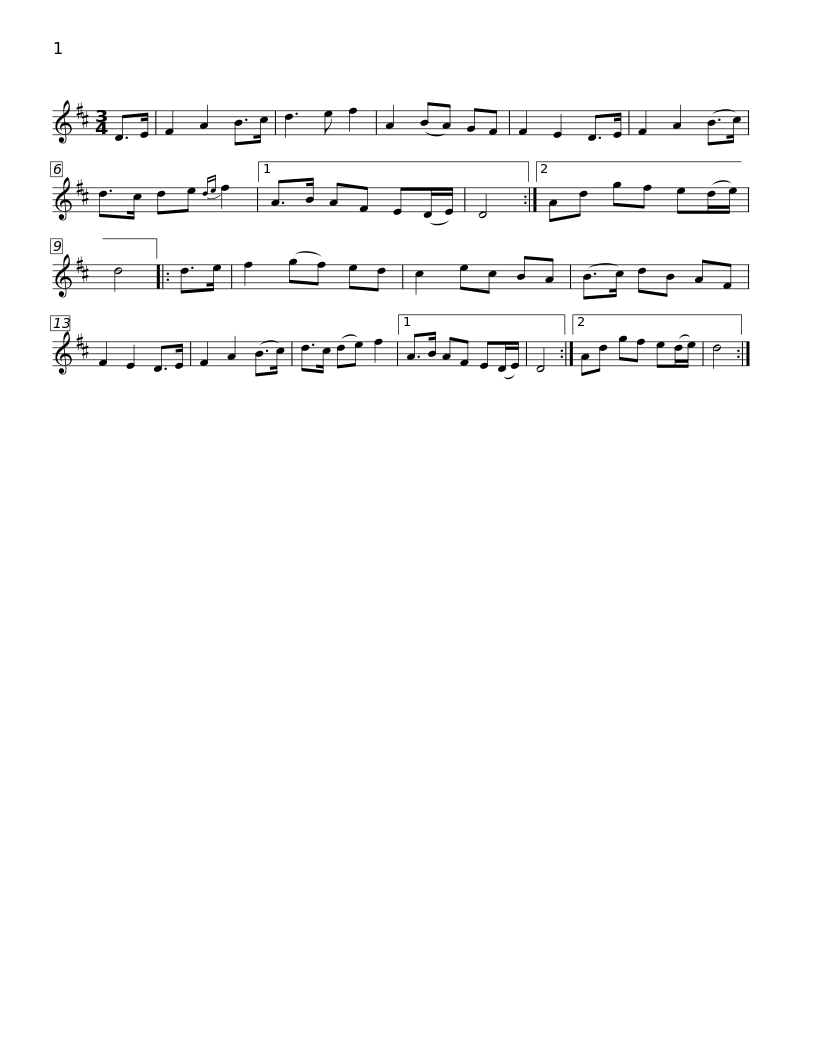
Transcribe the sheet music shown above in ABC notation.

X:1
L:1/8
M:3/4
I:linebreak $
K:D
V:1 treble
V:1
 D>E | F2 A2 B>c | d3 e f2 | A2 (BA) GF | F2 E2 D>E | %5
 F2 A2 (B>c) | d>c de{de} f2 |1 A>B AF E(D/E/) | D4 :|2$ Ad gf e(d/e/) | %10
 d4 |: d>e | f2 (gf) ed | c2 ec BA | (B>c) dB AF | %15
 F2 E2 D>E | F2 A2 (B>c) | d>c (de) f2 |1$ A>B AF E(D/E/) | D4 :|2 %20
 Ad gf e(d/e/) | d4 :| %22
